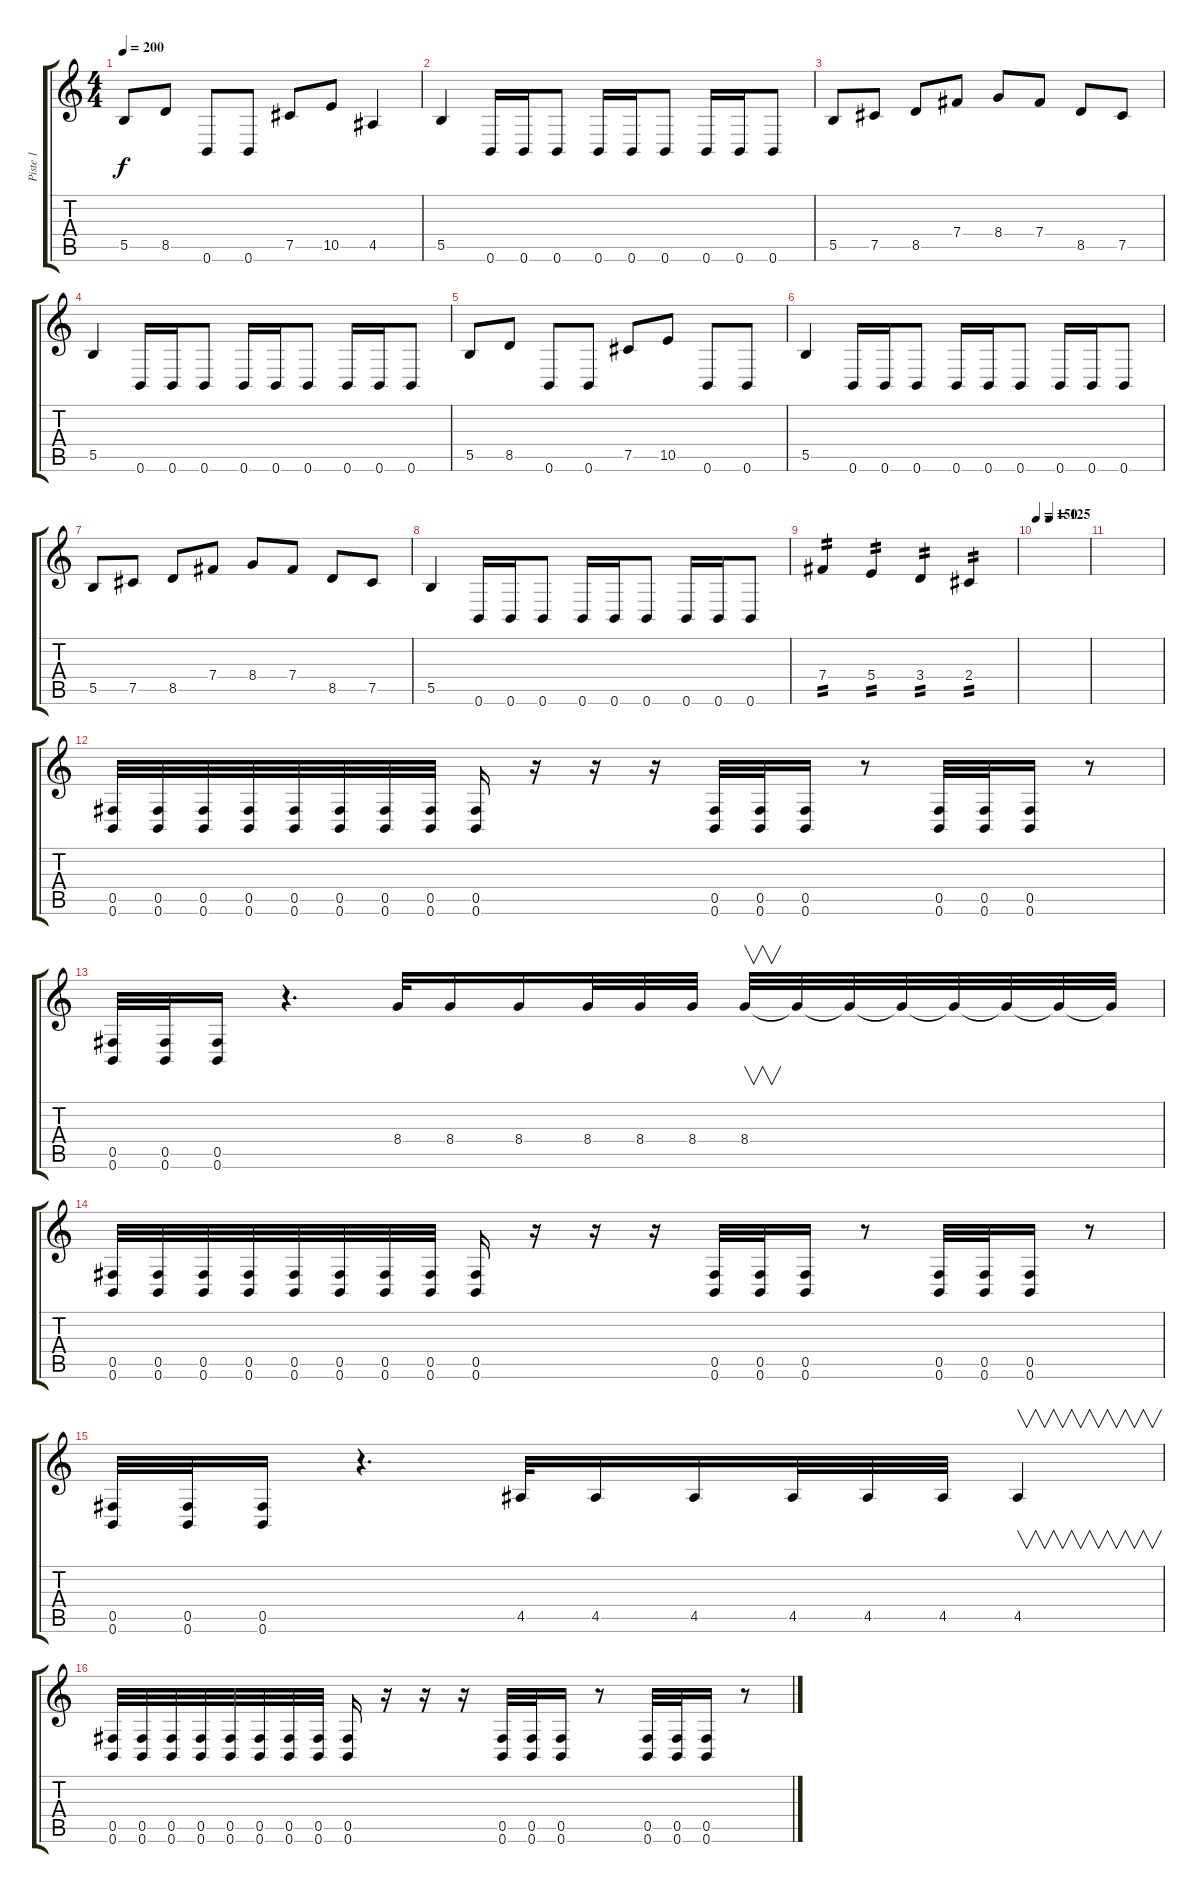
\track ("Piste 1" "Piste 1") {instrument distortionguitar}
\staff {score tabs}
\tuning (Db4 Ab3 E3 B2 Gb2 B1) {hide}
\ts (4 4)
\tempo 200
\clef g2
\ks c
5.5.8{dy f} 8.5.8 0.6.8 0.6.8 7.5.8 10.5.8 4.5.4 |
5.5.4 0.6.16 0.6.16 0.6.8 0.6.16 0.6.16 0.6.8 0.6.16 0.6.16 0.6.8 |
5.5.8 7.5.8 8.5.8 7.4.8 8.4.8 7.4.8 8.5.8 7.5.8 |
5.5.4 0.6.16 0.6.16 0.6.8 0.6.16 0.6.16 0.6.8 0.6.16 0.6.16 0.6.8 |
5.5.8 8.5.8 0.6.8 0.6.8 7.5.8 10.5.8 0.6.8 0.6.8 |
5.5.4 0.6.16 0.6.16 0.6.8 0.6.16 0.6.16 0.6.8 0.6.16 0.6.16 0.6.8 |
5.5.8 7.5.8 8.5.8 7.4.8 8.4.8 7.4.8 8.5.8 7.5.8 |
5.5.4 0.6.16 0.6.16 0.6.8 0.6.16 0.6.16 0.6.8 0.6.16 0.6.16 0.6.8 |
7.4.4{tp 2} 5.4.4{tp 2} 3.4.4{tp 2} 2.4.4{tp 2} |
\tempo 150
\tempo (125 0.25)
|
|
(0.5 0.6).32 (0.5 0.6).32 (0.5 0.6).32 (0.5 0.6).32 (0.5 0.6).32 (0.5 0.6).32 (0.5 0.6).32 (0.5 0.6).32 (0.5 0.6).16 r.16 r.16 r.16 (0.5 0.6).32 (0.5 0.6).32 (0.5 0.6).16 r.8 (0.5 0.6).32 (0.5 0.6).32 (0.5 0.6).16 r.8 |
(0.5 0.6).32 (0.5 0.6).32 (0.5 0.6).16 r.4{d} 8.4.32 8.4.16 8.4.16 8.4.32 8.4.32 8.4.32 8.4.32{v} 8.4{t}.32 8.4{t}.32 8.4{t}.32 8.4{t}.32 8.4{t}.32 8.4{t}.32 8.4{t}.32 |
(0.5 0.6).32 (0.5 0.6).32 (0.5 0.6).32 (0.5 0.6).32 (0.5 0.6).32 (0.5 0.6).32 (0.5 0.6).32 (0.5 0.6).32 (0.5 0.6).16 r.16 r.16 r.16 (0.5 0.6).32 (0.5 0.6).32 (0.5 0.6).16 r.8 (0.5 0.6).32 (0.5 0.6).32 (0.5 0.6).16 r.8 |
(0.5 0.6).32 (0.5 0.6).32 (0.5 0.6).16 r.4{d} 4.5.32 4.5.16 4.5.16 4.5.32 4.5.32 4.5.32 4.5.4{v} |
(0.5 0.6).32 (0.5 0.6).32 (0.5 0.6).32 (0.5 0.6).32 (0.5 0.6).32 (0.5 0.6).32 (0.5 0.6).32 (0.5 0.6).32 (0.5 0.6).16 r.16 r.16 r.16 (0.5 0.6).32 (0.5 0.6).32 (0.5 0.6).16 r.8 (0.5 0.6).32 (0.5 0.6).32 (0.5 0.6).16 r.8
